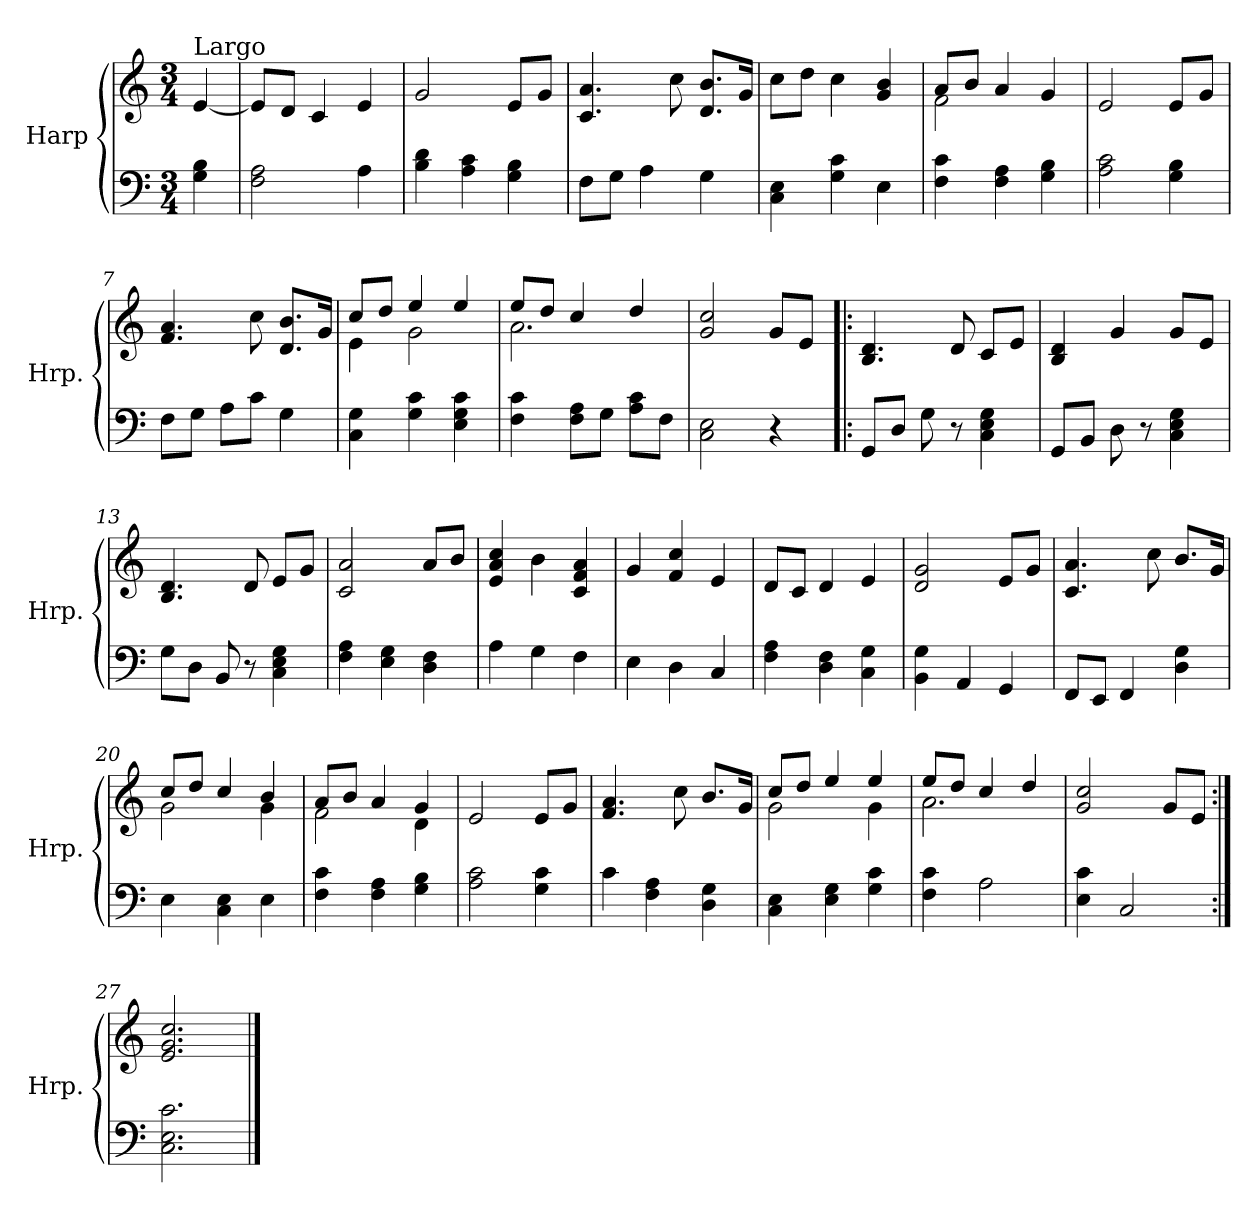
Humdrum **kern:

**kern	**kern
*part1	*part1
*staff2	*staff1
*I"Harp	*
*I'Hrp.	*
*clefF4	*clefG2
*k[]	*k[]
*C:	*C:
*M3/4	*M3/4
=	=
!	!LO:TX:a:t=Largo
4G\ 4B\	[4e/
=1	=1
2F\ 2A\	8e/L]
.	8d/J
.	4c/
4A\	4e/
=2	=2
4B\ 4d\	2g/
4A\ 4c\	.
4G\ 4B\	8e/L
.	8g/J
=3	=3
8F\L	4.c/ 4.a/
8G\J	.
4A\	.
.	8cc\
4G\	8.d/ 8.b/L
.	16g/Jk
=4	=4
4C\ 4E\	8cc\L
.	8dd\J
4G\ 4c\	4cc\
4E\	4g/ 4b/
=5	=5
*	*^
4F\ 4c\	8a/L	2f\
.	8b/J	.
4F\ 4A\	4a/	.
4G\ 4B\	4g/	4ryy
*	*v	*v
=6	=6
2A\ 2c\	2e/
4G\ 4B\	8e/L
.	8g/J
=7	=7
8F\L	4.f/ 4.a/
8G\J	.
8A\L	.
8c\J	8cc\
4G\	8.d/ 8.b/L
.	16g/Jk
!!LO:LB:g=z
=8	=8
*	*^
4C\ 4G\	8cc/L	4e\
.	8dd/J	.
4G\ 4c\	4ee/	2g\
4E\ 4G\ 4c\	4ee/	.
=9	=9	=9
4F\ 4c\	8ee/L	2.a\
.	8dd/J	.
8F\ 8A\L	4cc/	.
8G\J	.	.
8A\ 8c\L	4dd/	.
8F\J	.	.
*	*v	*v
=10	=10
2C\ 2E\	2g/ 2cc/
4r	8g/L
.	8e/J
=11!|:	=11!|:
8GG/L	4.B/ 4.d/
8D/J	.
8G\	.
8r	8d/
4C\ 4E\ 4G\	8c/L
.	8e/J
=12	=12
8GG/L	4B/ 4d/
8BB/J	.
8D\	4g/
8r	.
4C\ 4E\ 4G\	8g/L
.	8e/J
=13	=13
8G\L	4.B/ 4.d/
8D\J	.
8BB/	.
8r	8d/
4C\ 4E\ 4G\	8e/L
.	8g/J
=14	=14
4F\ 4A\	2c/ 2a/
4E\ 4G\	.
4D\ 4F\	8a/L
.	8b/J
!!LO:LB:g=z
=15	=15
4A\	4e/ 4a/ 4cc/
4G\	4b\
4F\	4c/ 4f/ 4a/
=16	=16
4E\	4g/
4D\	4f/ 4cc/
4C/	4e/
=17	=17
4F\ 4A\	8d/L
.	8c/J
4D\ 4F\	4d/
4C\ 4G\	4e/
=18	=18
4BB\ 4G\	2d/ 2g/
4AA/	.
4GG/	8e/L
.	8g/J
=19	=19
8FF/L	4.c/ 4.a/
8EE/J	.
4FF/	.
.	8cc\
4D\ 4G\	8.b/L
.	16g/Jk
=20	=20
*	*^
4E\	8cc/L	2g\
.	8dd/J	.
4C\ 4E\	4cc/	.
4E\	4b/	4g\
=21	=21	=21
4F\ 4c\	8a/L	2f\
.	8b/J	.
4F\ 4A\	4a/	.
4G\ 4B\	4g/	4d\
*	*v	*v
=22	=22
2A\ 2c\	2e/
4G\ 4c\	8e/L
.	8g/J
=23	=23
4c\	4.f/ 4.a/
4F\ 4A\	.
.	8cc\
4D\ 4G\	8.b/L
.	16g/Jk
!!LO:LB:g=z
=24	=24
*	*^
4C\ 4E\	8cc/L	2g\
.	8dd/J	.
4E\ 4G\	4ee/	.
4G\ 4c\	4ee/	4g\
=25	=25	=25
4F\ 4c\	8ee/L	2.a\
.	8dd/J	.
2A\	4cc/	.
.	4dd/	.
*	*v	*v
=26	=26
4E\ 4c\	2g/ 2cc/
2C/	.
.	8g/L
.	8e/J
=27:|!	=27:|!
2.C\ 2.E\ 2.c\	2.e/ 2.g/ 2.cc/
==	==
*-	*-
